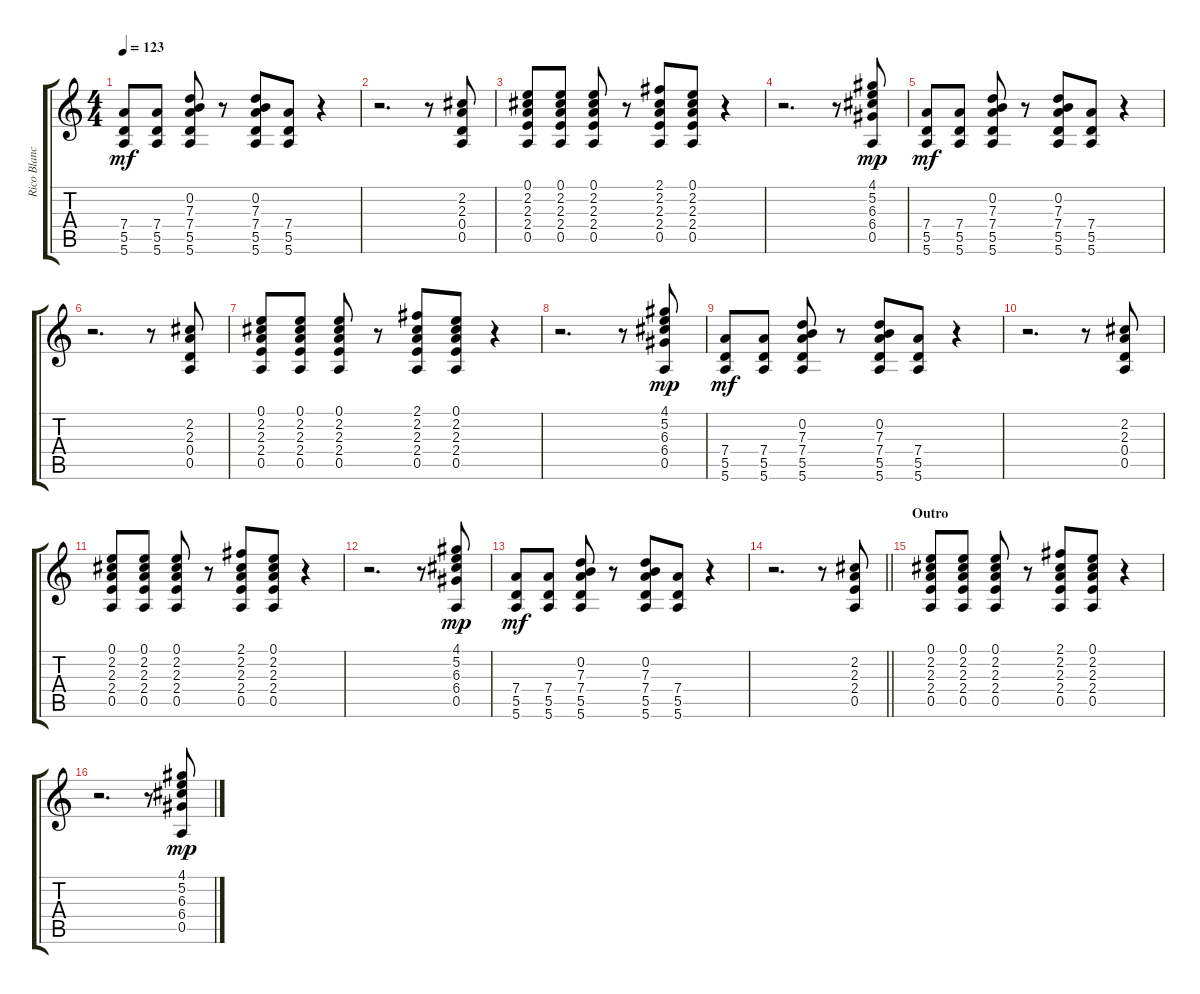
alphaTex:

\track ("Rico Blanco - Rhythm(Distortion)" "Rico Blanc") {instrument distortionguitar}
\staff {score tabs}
\tuning (E4 B3 G3 D3 A2 E2) {hide}
\ts (4 4)
\tempo 123
\clef g2
\ks c
(7.4 5.5 5.6).8{dy mf} (7.4 5.5 5.6).8 (0.2 7.3 7.4 5.5 5.6).8 r.8 (0.2 7.3 7.4 5.5 5.6).8 (7.4 5.5 5.6).8 r.4 |
r.2{d} r.8 (2.2 2.3 0.4 0.5).8 |
(0.1 2.2 2.3 2.4 0.5).8 (0.1 2.2 2.3 2.4 0.5).8 (0.1 2.2 2.3 2.4 0.5).8 r.8 (2.1 2.2 2.3 2.4 0.5).8 (0.1 2.2 2.3 2.4 0.5).8 r.4 |
r.2{d} r.8 (4.1 5.2 6.3 6.4 0.5).8{dy mp} |
(7.4 5.5 5.6).8{dy mf} (7.4 5.5 5.6).8 (0.2 7.3 7.4 5.5 5.6).8 r.8 (0.2 7.3 7.4 5.5 5.6).8 (7.4 5.5 5.6).8 r.4 |
r.2{d} r.8 (2.2 2.3 0.4 0.5).8 |
(0.1 2.2 2.3 2.4 0.5).8 (0.1 2.2 2.3 2.4 0.5).8 (0.1 2.2 2.3 2.4 0.5).8 r.8 (2.1 2.2 2.3 2.4 0.5).8 (0.1 2.2 2.3 2.4 0.5).8 r.4 |
r.2{d} r.8 (4.1 5.2 6.3 6.4 0.5).8{dy mp} |
(7.4 5.5 5.6).8{dy mf} (7.4 5.5 5.6).8 (0.2 7.3 7.4 5.5 5.6).8 r.8 (0.2 7.3 7.4 5.5 5.6).8 (7.4 5.5 5.6).8 r.4 |
r.2{d} r.8 (2.2 2.3 0.4 0.5).8 |
(0.1 2.2 2.3 2.4 0.5).8 (0.1 2.2 2.3 2.4 0.5).8 (0.1 2.2 2.3 2.4 0.5).8 r.8 (2.1 2.2 2.3 2.4 0.5).8 (0.1 2.2 2.3 2.4 0.5).8 r.4 |
r.2{d} r.8 (4.1 5.2 6.3 6.4 0.5).8{dy mp} |
(7.4 5.5 5.6).8{dy mf} (7.4 5.5 5.6).8 (0.2 7.3 7.4 5.5 5.6).8 r.8 (0.2 7.3 7.4 5.5 5.6).8 (7.4 5.5 5.6).8 r.4 |
\barLineRight lightlight
r.2{d} r.8 (2.2 2.3 2.4 0.5).8{volume 10 balance 5 instrument distortionguitar} |
\section ("" "Outro")
(0.1 2.2 2.3 2.4 0.5).8 (0.1 2.2 2.3 2.4 0.5).8 (0.1 2.2 2.3 2.4 0.5).8 r.8 (2.1 2.2 2.3 2.4 0.5).8 (0.1 2.2 2.3 2.4 0.5).8 r.4 |
r.2{d} r.8 (4.1 5.2 6.3 6.4 0.5).8{dy mp}
